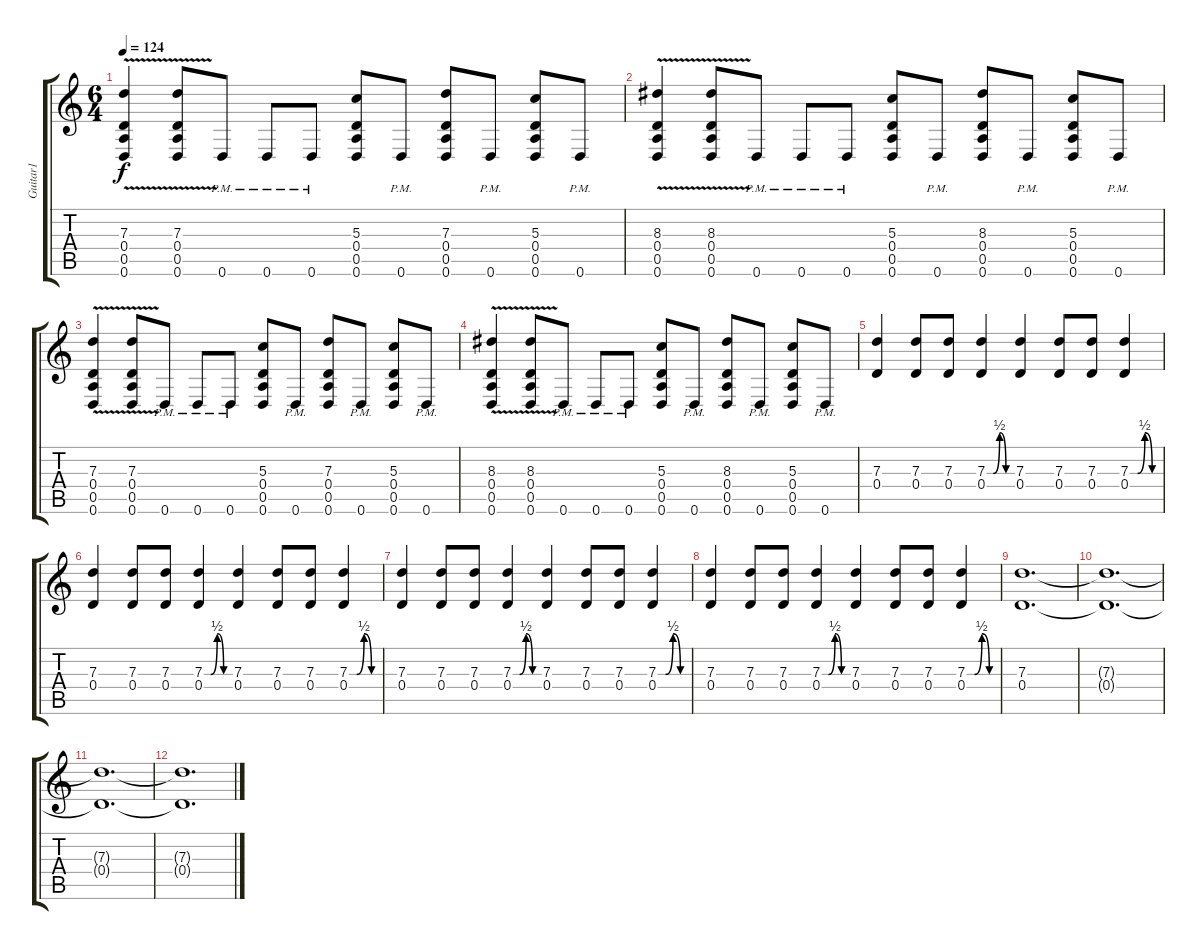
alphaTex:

\track ("Guitar1" "Guitar1") {instrument overdrivenguitar}
\staff {score tabs}
\tuning (E4 B3 G3 D3 A2 D2) {hide}
\ts (6 4)
\tempo 124
\clef g2
\ks c
(7.3{v} 0.4 0.5 0.6).4{dy f} (7.3{v} 0.4 0.5 0.6).8 0.6{pm}.8 0.6{pm}.8 0.6{pm}.8 (5.3 0.4 0.5 0.6).8 0.6{pm}.8 (7.3 0.4 0.5 0.6).8 0.6{pm}.8 (5.3 0.4 0.5 0.6).8 0.6{pm}.8 |
(8.3{v} 0.4 0.5 0.6).4 (8.3{v} 0.4 0.5 0.6).8 0.6{pm}.8 0.6{pm}.8 0.6{pm}.8 (5.3 0.4 0.5 0.6).8 0.6{pm}.8 (8.3 0.4 0.5 0.6).8 0.6{pm}.8 (5.3 0.4 0.5 0.6).8 0.6{pm}.8 |
(7.3{v} 0.4 0.5 0.6).4 (7.3{v} 0.4 0.5 0.6).8 0.6{pm}.8 0.6{pm}.8 0.6{pm}.8 (5.3 0.4 0.5 0.6).8 0.6{pm}.8 (7.3 0.4 0.5 0.6).8 0.6{pm}.8 (5.3 0.4 0.5 0.6).8 0.6{pm}.8 |
(8.3{v} 0.4 0.5 0.6).4 (8.3{v} 0.4 0.5 0.6).8 0.6{pm}.8 0.6{pm}.8 0.6{pm}.8 (5.3 0.4 0.5 0.6).8 0.6{pm}.8 (8.3 0.4 0.5 0.6).8 0.6{pm}.8 (5.3 0.4 0.5 0.6).8 0.6{pm}.8 |
(7.3 0.4).4 (7.3 0.4).8 (7.3 0.4).8 (7.3{be (custom 0 0 15 0 30 2 45 0 60 0)} 0.4).4 (7.3 0.4).4 (7.3 0.4).8 (7.3 0.4).8 (7.3{be (custom 0 0 15 0 30 2 45 0 60 0)} 0.4).4 |
(7.3 0.4).4 (7.3 0.4).8 (7.3 0.4).8 (7.3{be (custom 0 0 15 0 30 2 45 0 60 0)} 0.4).4 (7.3 0.4).4 (7.3 0.4).8 (7.3 0.4).8 (7.3{be (custom 0 0 15 0 30 2 45 0 60 0)} 0.4).4 |
(7.3 0.4).4 (7.3 0.4).8 (7.3 0.4).8 (7.3{be (custom 0 0 15 0 30 2 45 0 60 0)} 0.4).4 (7.3 0.4).4 (7.3 0.4).8 (7.3 0.4).8 (7.3{be (custom 0 0 15 0 30 2 45 0 60 0)} 0.4).4 |
(7.3 0.4).4 (7.3 0.4).8 (7.3 0.4).8 (7.3{be (custom 0 0 15 0 30 2 45 0 60 0)} 0.4).4 (7.3 0.4).4 (7.3 0.4).8 (7.3 0.4).8 (7.3{be (custom 0 0 15 0 30 2 45 0 60 0)} 0.4).4 |
(7.3 0.4).1{d} |
(7.3{t} 0.4{t}).1{d} |
(7.3{t} 0.4{t}).1{d} |
(7.3{t} 0.4{t}).1{d}
